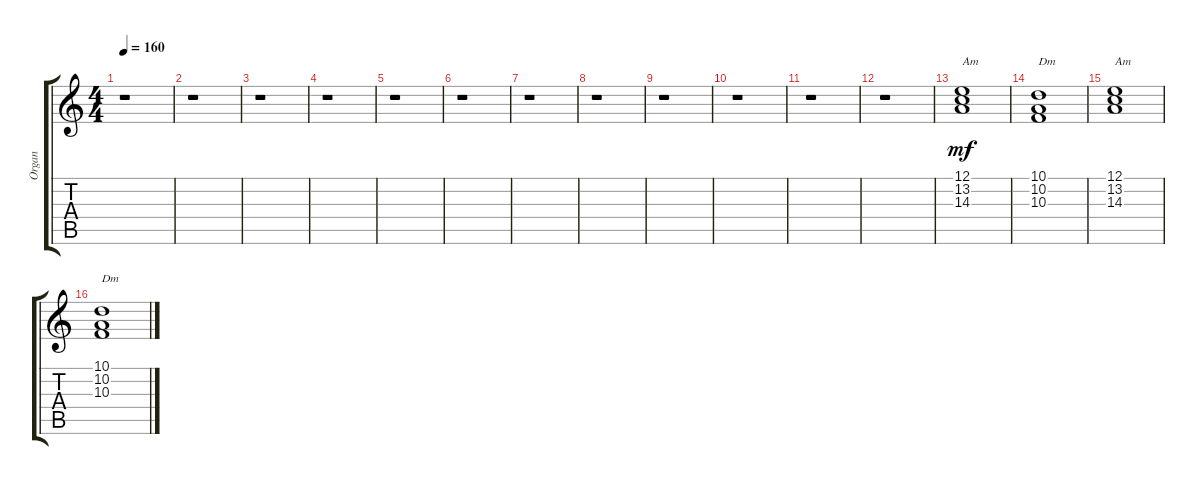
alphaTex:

\track ("Organ   " "Organ   ") {instrument percussiveorgan}
\staff {score tabs}
\tuning (E4 B3 G3 D3 A2 E2) {hide}
\ts (4 4)
\tempo 160
\clef g2
\ks c
r.1{dy mf} |
r.1 |
r.1 |
r.1 |
r.1 |
r.1 |
r.1 |
r.1 |
r.1 |
r.1 |
r.1 |
r.1 |
(12.1 13.2 14.3).1{txt "Am"} |
(10.1 10.2 10.3).1{txt "Dm"} |
(12.1 13.2 14.3).1{txt "Am"} |
(10.1 10.2 10.3).1{txt "Dm"}
